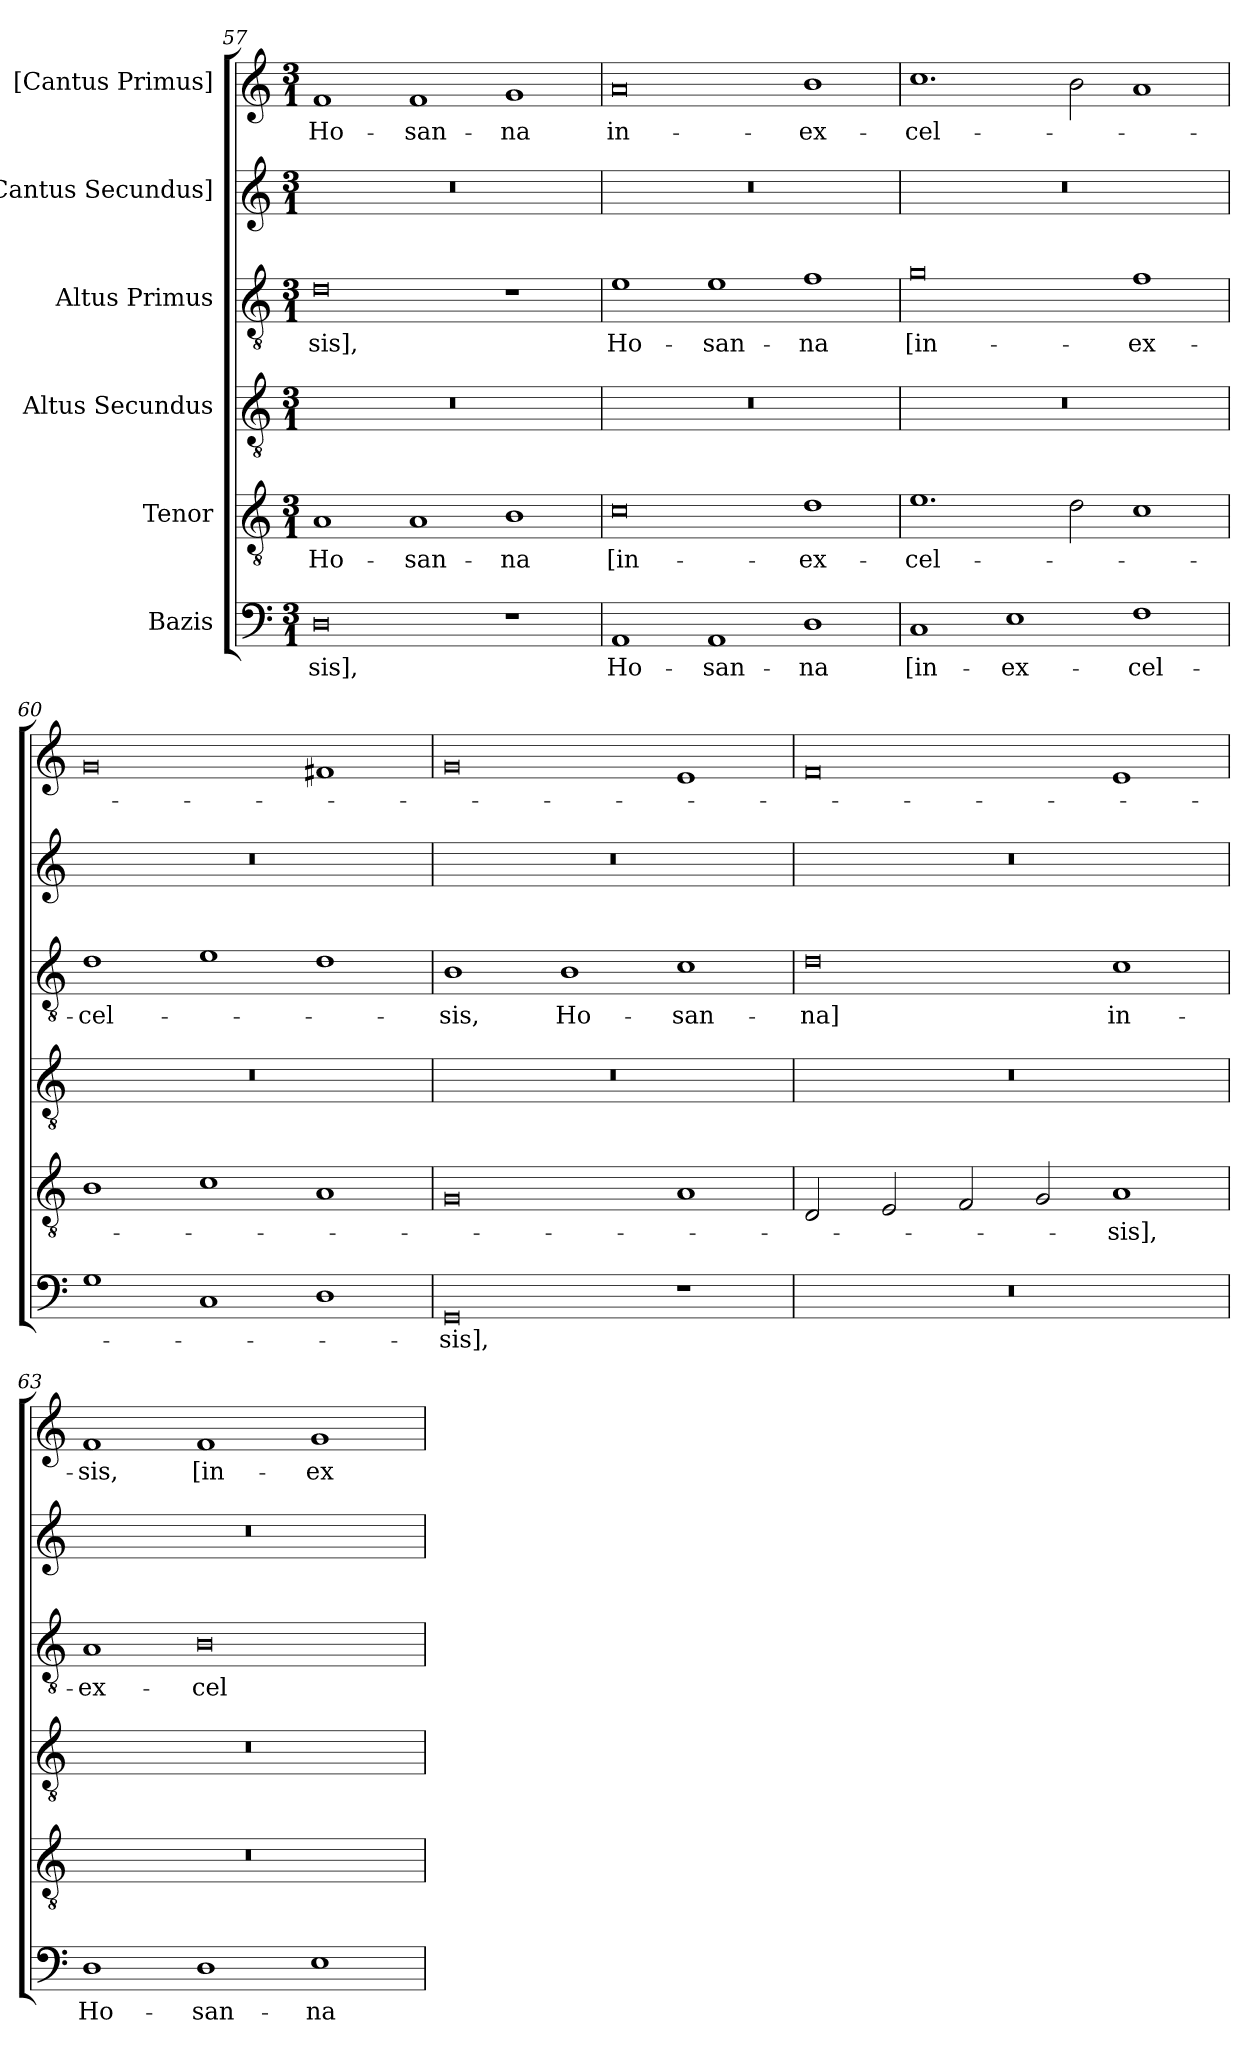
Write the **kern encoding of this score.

**kern	**text	**kern	**text	**kern	**kern	**text	**kern	**kern	**text
*part6	*part6	*part5	*part5	*part4	*part3	*part3	*part2	*part1	*part1
*staff6	*staff6	*staff5	*staff5	*staff4	*staff3	*staff3	*staff2	*staff1	*staff1
*I"Bazis	*	*I"Tenor	*	*I"Altus Secundus	*I"Altus Primus	*	*I"[Cantus Secundus]	*I"[Cantus Primus]	*
*clefF4	*	*clefGv2	*	*clefGv2	*clefGv2	*	*clefG2	*clefG2	*
*k[]	*	*k[]	*	*k[]	*k[]	*	*k[]	*k[]	*
*M3/1	*	*M3/1	*	*M3/1	*M3/1	*	*M3/1	*M3/1	*
=57	=57	=57	=57	=57	=57	=57	=57	=57	=57
0D\	-sis],	1A/	Ho-	0.r	0d\	-sis],	0.r	1f/	Ho-
.	.	1A/	-san-	.	.	.	.	1f/	-san-
1r	.	1B\	-na	.	1r	.	.	1g/	-na
=58	=58	=58	=58	=58	=58	=58	=58	=58	=58
1AA/	Ho-	0c\	[in-	0.r	1e\	Ho-	0.r	0a/	in-
1AA/	-san-	.	.	.	1e\	-san-	.	.	.
1D\	-na	1d\	ex-	.	1f\	-na	.	1b\	ex-
=59	=59	=59	=59	=59	=59	=59	=59	=59	=59
1C/	[in-	1.e\	-cel-	0.r	0g\	[in-	0.r	1.cc\	-cel-
1E\	ex-	.	.	.	.	.	.	.	.
.	.	2d\	.	.	.	.	.	2b\	.
1F\	-cel-	1c\	.	.	1f\	ex-	.	1a/	.
=60	=60	=60	=60	=60	=60	=60	=60	=60	=60
1G\	.	1B\	.	0.r	1d\	-cel-	0.r	0g/	.
1C/	.	1c\	.	.	1e\	.	.	.	.
1D\	.	1A/	.	.	1d\	.	.	1f#X/	.
=61	=61	=61	=61	=61	=61	=61	=61	=61	=61
0GG/	-sis],	0G/	.	0.r	1B\	-sis,	0.r	0g/	.
.	.	.	.	.	1B\	Ho-	.	.	.
1r	.	1A/	.	.	1c\	-san-	.	1e/	.
=62	=62	=62	=62	=62	=62	=62	=62	=62	=62
0.r	.	2D/	.	0.r	0d\	-na]	0.r	0f/	.
.	.	2E/	.	.	.	.	.	.	.
.	.	2F/	.	.	.	.	.	.	.
.	.	2G/	.	.	.	.	.	.	.
.	.	1A/	-sis],	.	1c\	in-	.	1e/	.
=63	=63	=63	=63	=63	=63	=63	=63	=63	=63
1D\	Ho-	0.r	.	0.r	1A/	ex-	0.r	1f/	-sis,
1D\	-san-	.	.	.	0B\	-cel-	.	1f/	[in-
1E\	-na	.	.	.	.	.	.	1g/	ex-
=	=	=	=	=	=	=	=	=	=
*-	*-	*-	*-	*-	*-	*-	*-	*-	*-
